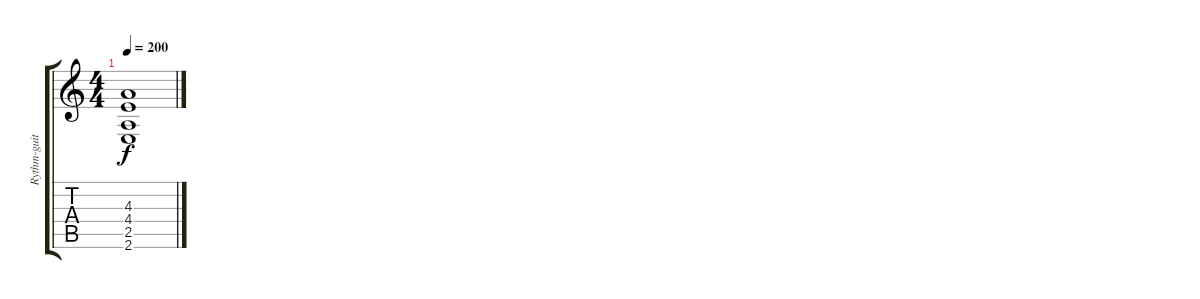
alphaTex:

\track ("Rythm-guitar" "Rythm-guit") {instrument distortionguitar}
\staff {score tabs}
\tuning (D4 A3 F3 C3 G2 D2) {hide}
\ts (4 4)
\tempo 200
\clef g2
\ks c
(4.3 4.4 2.5 2.6).1{dy f}
